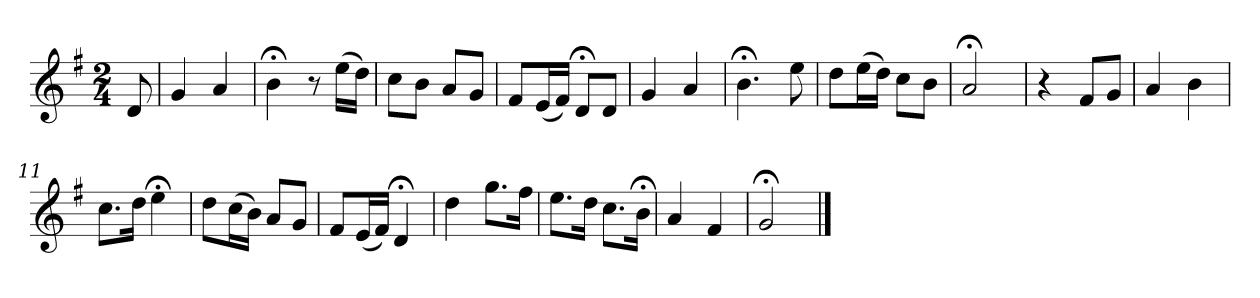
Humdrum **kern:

**kern
*part1
*staff1
*k[f#]
*G:
*M2/4
*MM120
=
8d
=1
4g
4a
=2
4b;<
8r
(16eeLL
16ddJJ)
=3
8ccL
8bJ
8aL
8gJ
=4
8f#L
(16eL
16f#JJ)
8d;<L
8dJ
=5
4g
4a
=6
4.b;<
8ee
=7
8ddL
(16eeL
16ddJJ)
8ccL
8bJ
=8
2a;<
=9
4r
8f#L
8gJ
=10
4a
4b
=11
8.ccL
16ddJk
4ee;<
=12
8ddL
(16ccL
16bJJ)
8aL
8gJ
=13
8f#L
(16eL
16f#JJ)
4d;<
=14
4dd
8.ggL
16ff#Jk
=15
8.eeL
16ddJk
8.ccL
16b;<Jk
=16
4a
4f#
=17
2g;<
==
*-
